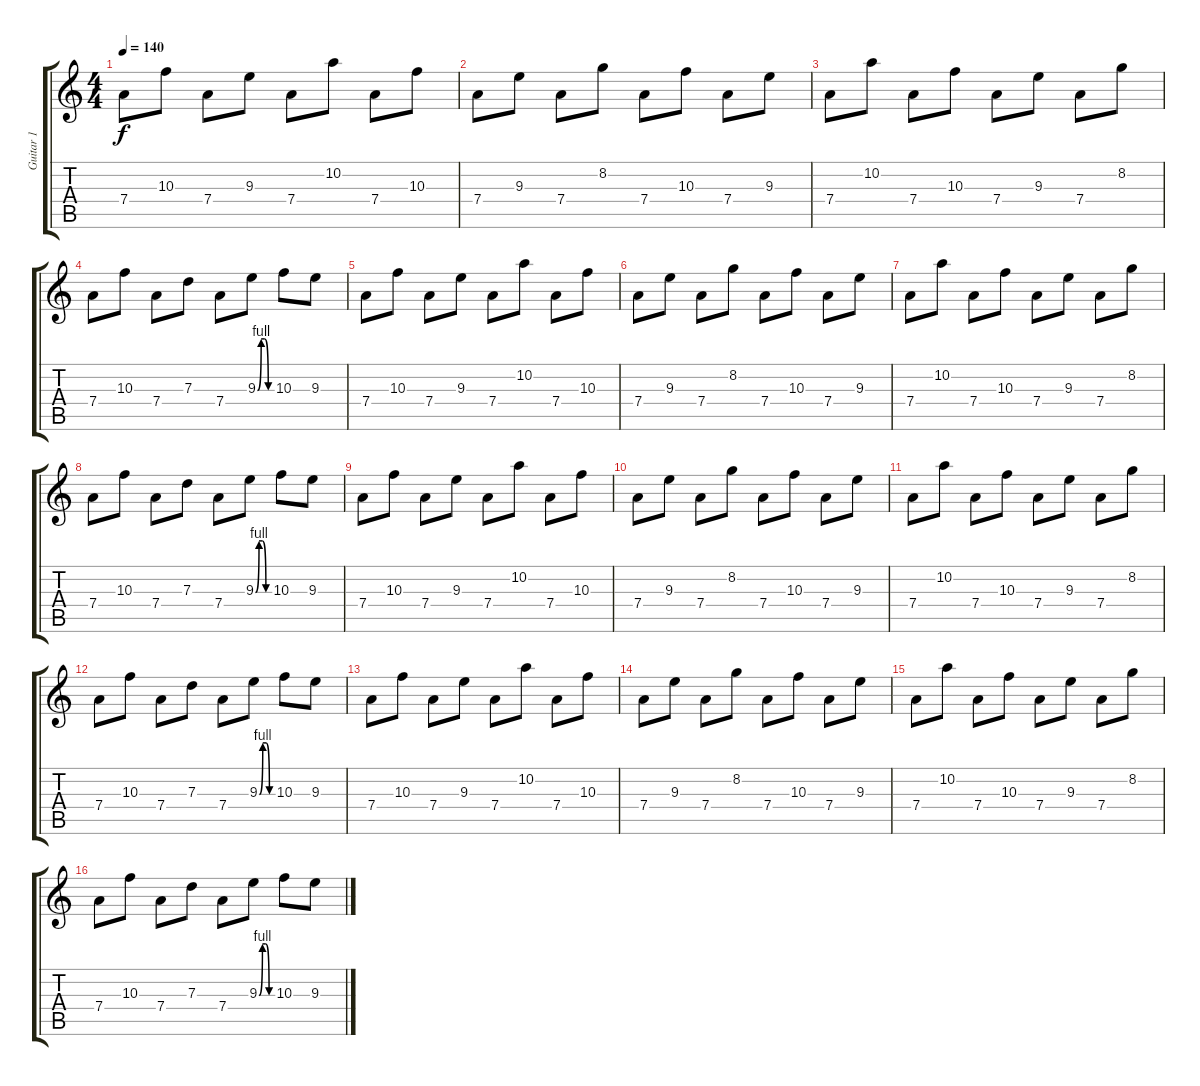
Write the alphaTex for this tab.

\track ("Guitar 1" "Guitar 1") {instrument distortionguitar}
\staff {score tabs}
\tuning (E4 B3 G3 D3 A2 D2) {hide}
\ts (4 4)
\tempo 140
\clef g2
\ks c
7.4.8{dy f volume 11 instrument distortionguitar} 10.3.8 7.4.8 9.3.8 7.4.8 10.2.8 7.4.8 10.3.8 |
7.4.8 9.3.8 7.4.8 8.2.8 7.4.8 10.3.8 7.4.8 9.3.8 |
7.4.8 10.2.8 7.4.8 10.3.8 7.4.8 9.3.8 7.4.8 8.2.8 |
7.4.8 10.3.8 7.4.8 7.3.8 7.4.8 9.3{be (custom 0 0 15 4 30 4 45 0 60 0)}.8 10.3.8 9.3.8 |
7.4.8 10.3.8 7.4.8 9.3.8 7.4.8 10.2.8 7.4.8 10.3.8 |
7.4.8 9.3.8 7.4.8 8.2.8 7.4.8 10.3.8 7.4.8 9.3.8 |
7.4.8 10.2.8 7.4.8 10.3.8 7.4.8 9.3.8 7.4.8 8.2.8 |
7.4.8 10.3.8 7.4.8 7.3.8 7.4.8 9.3{be (custom 0 0 15 4 30 4 45 0 60 0)}.8 10.3.8 9.3.8 |
7.4.8{volume 15} 10.3.8 7.4.8 9.3.8 7.4.8 10.2.8 7.4.8 10.3.8 |
7.4.8 9.3.8 7.4.8 8.2.8 7.4.8 10.3.8 7.4.8 9.3.8 |
7.4.8 10.2.8 7.4.8 10.3.8 7.4.8 9.3.8 7.4.8 8.2.8 |
7.4.8 10.3.8 7.4.8 7.3.8 7.4.8 9.3{be (custom 0 0 15 4 30 4 45 0 60 0)}.8 10.3.8 9.3.8 |
7.4.8{volume 15} 10.3.8 7.4.8 9.3.8 7.4.8 10.2.8 7.4.8 10.3.8 |
7.4.8 9.3.8 7.4.8 8.2.8 7.4.8 10.3.8 7.4.8 9.3.8 |
7.4.8 10.2.8 7.4.8 10.3.8 7.4.8 9.3.8 7.4.8 8.2.8 |
7.4.8 10.3.8 7.4.8 7.3.8 7.4.8 9.3{be (custom 0 0 15 4 30 4 45 0 60 0)}.8 10.3.8 9.3.8
